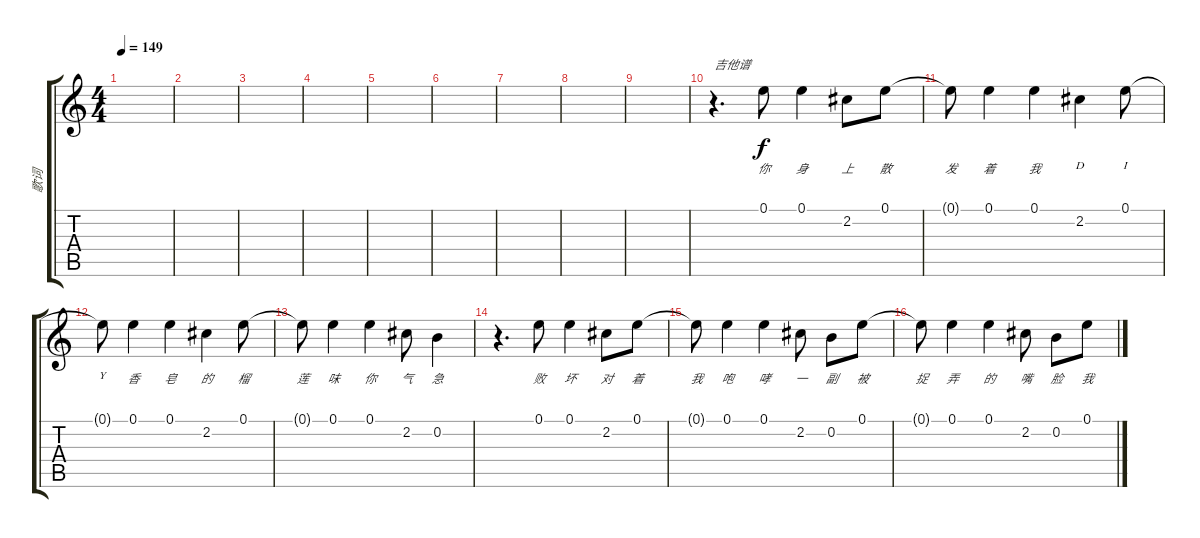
\track ("歌词" "歌词") {instrument acousticguitarnylon}
\staff {score tabs}
\tuning (E4 B3 G3 D3 A2 E2) {hide}
\ts (4 4)
\tempo 149
\clef g2
\ks c
|
|
|
|
|
|
|
|
|
r.4{d txt "吉他谱"} 0.1.8{lyrics (0 "你") lyrics (1 "") lyrics (2 "") lyrics (3 "") lyrics (4 "")} 0.1.4{lyrics (0 "身") lyrics (1 "") lyrics (2 "") lyrics (3 "") lyrics (4 "")} 2.2.8{lyrics (0 "上") lyrics (1 "") lyrics (2 "") lyrics (3 "") lyrics (4 "")} 0.1.8{lyrics (0 "散") lyrics (1 "") lyrics (2 "") lyrics (3 "") lyrics (4 "")} |
0.1{t}.8{lyrics (0 "发") lyrics (1 "") lyrics (2 "") lyrics (3 "") lyrics (4 "")} 0.1.4{lyrics (0 "着") lyrics (1 "") lyrics (2 "") lyrics (3 "") lyrics (4 "")} 0.1.4{lyrics (0 "我") lyrics (1 "") lyrics (2 "") lyrics (3 "") lyrics (4 "")} 2.2.4{lyrics (0 "D") lyrics (1 "") lyrics (2 "") lyrics (3 "") lyrics (4 "")} 0.1.8{lyrics (0 "I") lyrics (1 "") lyrics (2 "") lyrics (3 "") lyrics (4 "")} |
0.1{t}.8{lyrics (0 "Y") lyrics (1 "") lyrics (2 "") lyrics (3 "") lyrics (4 "")} 0.1.4{lyrics (0 "香") lyrics (1 "") lyrics (2 "") lyrics (3 "") lyrics (4 "")} 0.1.4{lyrics (0 "皂") lyrics (1 "") lyrics (2 "") lyrics (3 "") lyrics (4 "")} 2.2.4{lyrics (0 "的") lyrics (1 "") lyrics (2 "") lyrics (3 "") lyrics (4 "")} 0.1.8{lyrics (0 "榴") lyrics (1 "") lyrics (2 "") lyrics (3 "") lyrics (4 "")} |
0.1{t}.8{lyrics (0 "莲") lyrics (1 "") lyrics (2 "") lyrics (3 "") lyrics (4 "")} 0.1.4{lyrics (0 "味") lyrics (1 "") lyrics (2 "") lyrics (3 "") lyrics (4 "")} 0.1.4{lyrics (0 "你") lyrics (1 "") lyrics (2 "") lyrics (3 "") lyrics (4 "")} 2.2.8{lyrics (0 "气") lyrics (1 "") lyrics (2 "") lyrics (3 "") lyrics (4 "")} 0.2.4{lyrics (0 "急") lyrics (1 "") lyrics (2 "") lyrics (3 "") lyrics (4 "")} |
r.4{d} 0.1.8{lyrics (0 "败") lyrics (1 "") lyrics (2 "") lyrics (3 "") lyrics (4 "")} 0.1.4{lyrics (0 "坏") lyrics (1 "") lyrics (2 "") lyrics (3 "") lyrics (4 "")} 2.2.8{lyrics (0 "对") lyrics (1 "") lyrics (2 "") lyrics (3 "") lyrics (4 "")} 0.1.8{lyrics (0 "着") lyrics (1 "") lyrics (2 "") lyrics (3 "") lyrics (4 "")} |
0.1{t}.8{lyrics (0 "我") lyrics (1 "") lyrics (2 "") lyrics (3 "") lyrics (4 "")} 0.1.4{lyrics (0 "咆") lyrics (1 "") lyrics (2 "") lyrics (3 "") lyrics (4 "")} 0.1.4{lyrics (0 "哮") lyrics (1 "") lyrics (2 "") lyrics (3 "") lyrics (4 "")} 2.2.8{lyrics (0 "一") lyrics (1 "") lyrics (2 "") lyrics (3 "") lyrics (4 "")} 0.2.8{lyrics (0 "副") lyrics (1 "") lyrics (2 "") lyrics (3 "") lyrics (4 "")} 0.1.8{lyrics (0 "被") lyrics (1 "") lyrics (2 "") lyrics (3 "") lyrics (4 "")} |
0.1{t}.8{lyrics (0 "捉") lyrics (1 "") lyrics (2 "") lyrics (3 "") lyrics (4 "")} 0.1.4{lyrics (0 "弄") lyrics (1 "") lyrics (2 "") lyrics (3 "") lyrics (4 "")} 0.1.4{lyrics (0 "的") lyrics (1 "") lyrics (2 "") lyrics (3 "") lyrics (4 "")} 2.2.8{lyrics (0 "嘴") lyrics (1 "") lyrics (2 "") lyrics (3 "") lyrics (4 "")} 0.2.8{lyrics (0 "脸") lyrics (1 "") lyrics (2 "") lyrics (3 "") lyrics (4 "")} 0.1.8{lyrics (0 "我") lyrics (1 "") lyrics (2 "") lyrics (3 "") lyrics (4 "")}
